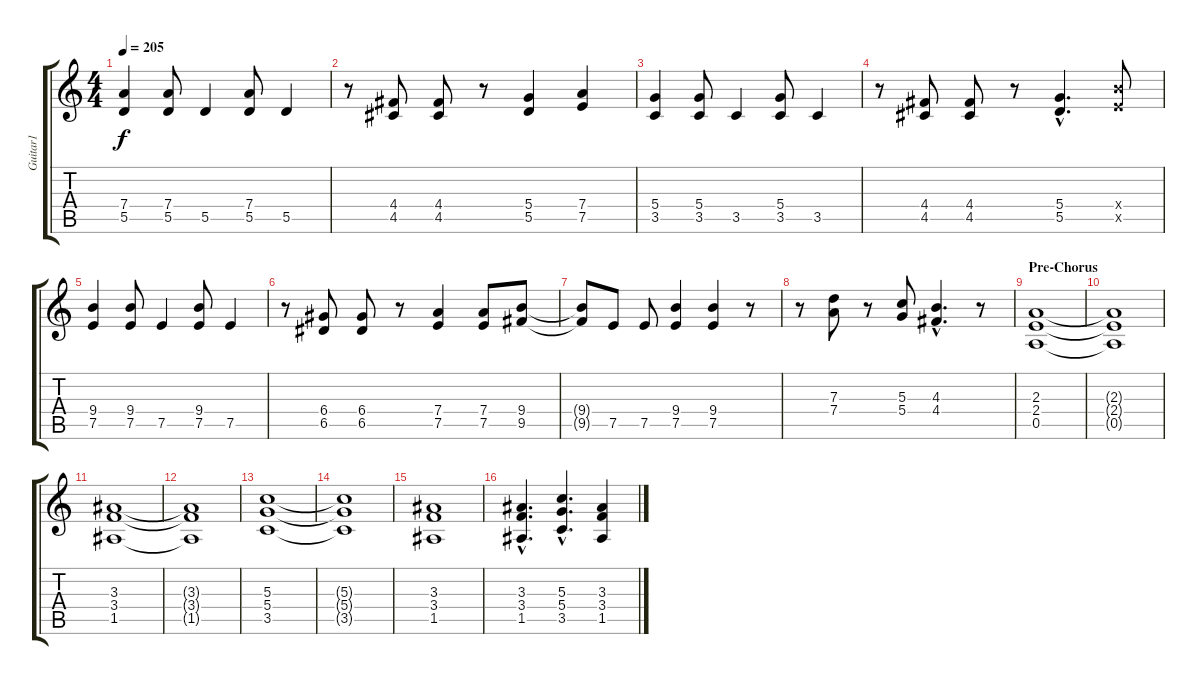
\track ("Guitar1" "Guitar1") {instrument distortionguitar}
\staff {score tabs}
\tuning (E4 B3 G3 D3 A2 E2) {hide}
\ts (4 4)
\tempo 205
\clef g2
\ks c
(7.4 5.5).4{dy f} (7.4 5.5).8 5.5.4 (7.4 5.5).8 5.5.4 |
r.8 (4.4 4.5).8 (4.4 4.5).8 r.8 (5.4 5.5).4 (7.4 7.5).4 |
(5.4 3.5).4 (5.4 3.5).8 3.5.4 (5.4 3.5).8 3.5.4 |
r.8 (4.4 4.5).8 (4.4 4.5).8 r.8 (5.4{hac} 5.5{hac}).4{d} (9.4{x} 7.5{x}).8 |
(9.4 7.5).4 (9.4 7.5).8 7.5.4 (9.4 7.5).8 7.5.4 |
r.8 (6.4 6.5).8 (6.4 6.5).8 r.8 (7.4 7.5).4 (7.4 7.5).8 (9.4 9.5).8 |
(9.4{t} 9.5{t}).8 7.5.8 7.5.8 (9.4 7.5).4 (9.4 7.5).4 r.8 |
r.8 (7.3 7.4).8 r.8 (5.3 5.4).8 (4.3{hac} 4.4{hac}).4{d} r.8 |
\section ("" "Pre-Chorus")
(2.3 2.4 0.5).1 |
(2.3{t} 2.4{t} 0.5{t}).1 |
(3.3 3.4 1.5).1 |
(3.3{t} 3.4{t} 1.5{t}).1 |
(5.3 5.4 3.5).1 |
(5.3{t} 5.4{t} 3.5{t}).1 |
(3.3 3.4 1.5).1 |
(3.3{hac} 3.4{hac} 1.5{hac}).4{d} (5.3{hac} 5.4{hac} 3.5{hac}).4{d} (3.3 3.4 1.5).4
